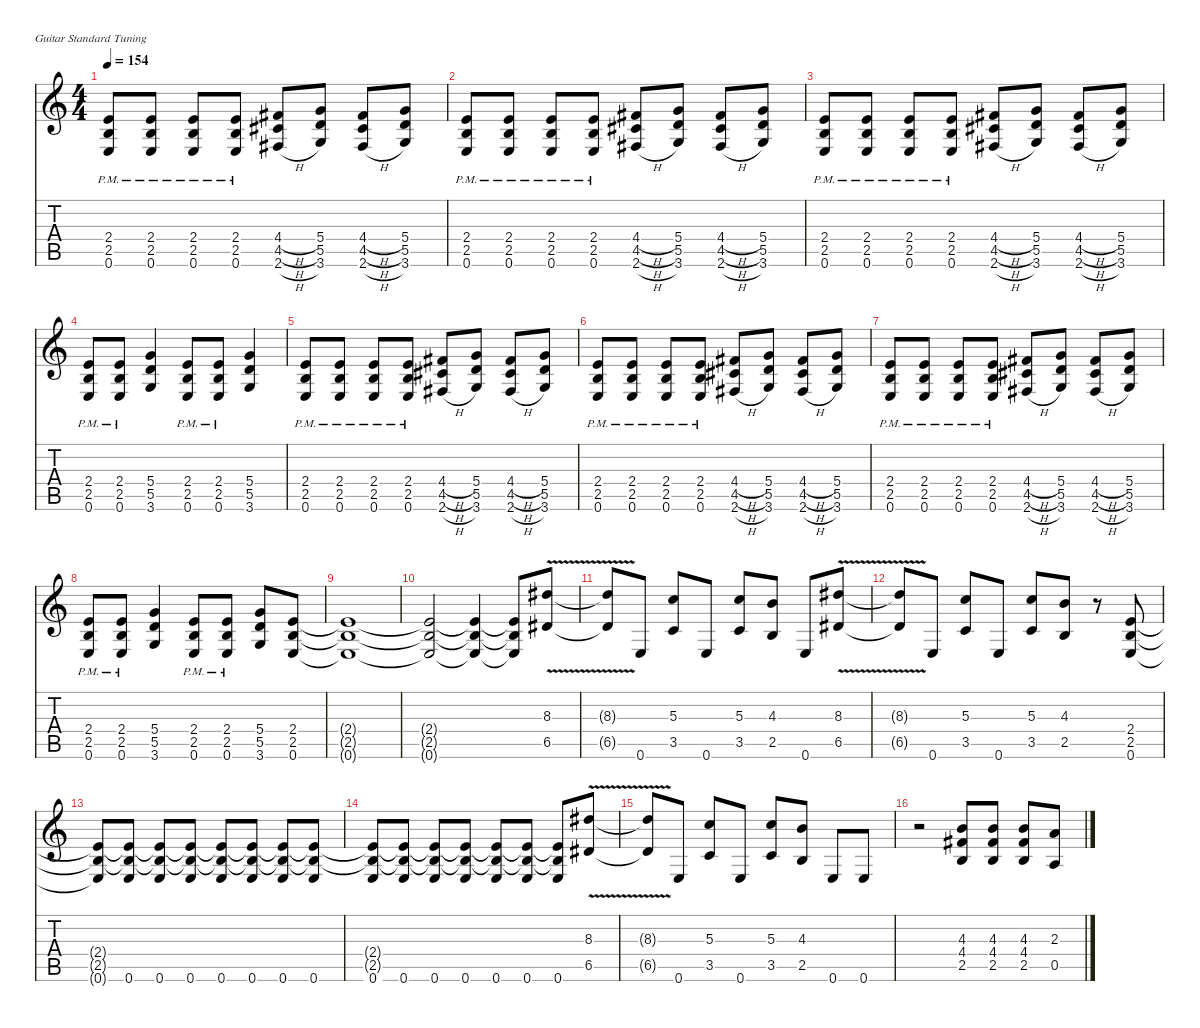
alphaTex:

\defaultSystemsLayout 4
\hideDynamics
\bracketExtendMode nobrackets
\singleTrackTrackNamePolicy hidden
\multiTrackTrackNamePolicy hidden
\firstSystemTrackNameMode fullname
\firstSystemTrackNameOrientation horizontal
\otherSystemsTrackNameOrientation horizontal
\track ("Guitar 1" "dist.guit.") {instrument distortionguitar}
\staff {score tabs}
\tuning (E4 B3 G3 D3 A2 E2)
\ts (4 4)
\tempo 154
\clef g2
\ks c
(2.4{pm} 2.5{pm} 0.6{pm}).8{dy f beam Up} (2.4{pm} 2.5{pm} 0.6{pm}).8{beam Up} (2.4{pm} 2.5{pm} 0.6{pm}).8{beam Up} (2.4{pm} 2.5{pm} 0.6{pm}).8{beam Up} (4.4{h acc #} 4.5{h acc #} 2.6{h acc #}).8{beam Up} (5.4 5.5 3.6).8{beam Up} (4.4{h acc #} 4.5{h acc #} 2.6{h acc #}).8{beam Up} (5.4 5.5 3.6).8{beam Up} |
(2.4{pm} 2.5{pm} 0.6{pm}).8{beam Up} (2.4{pm} 2.5{pm} 0.6{pm}).8{beam Up} (2.4{pm} 2.5{pm} 0.6{pm}).8{beam Up} (2.4{pm} 2.5{pm} 0.6{pm}).8{beam Up} (4.4{h acc #} 4.5{h acc #} 2.6{h acc #}).8{beam Up} (5.4 5.5 3.6).8{beam Up} (4.4{h acc #} 4.5{h acc #} 2.6{h acc #}).8{beam Up} (5.4 5.5 3.6).8{beam Up} |
(2.4{pm} 2.5{pm} 0.6{pm}).8{beam Up} (2.4{pm} 2.5{pm} 0.6{pm}).8{beam Up} (2.4{pm} 2.5{pm} 0.6{pm}).8{beam Up} (2.4{pm} 2.5{pm} 0.6{pm}).8{beam Up} (4.4{h acc #} 4.5{h acc #} 2.6{h acc #}).8{beam Up} (5.4 5.5 3.6).8{beam Up} (4.4{h acc #} 4.5{h acc #} 2.6{h acc #}).8{beam Up} (5.4 5.5 3.6).8{beam Up} |
(2.4{pm} 2.5{pm} 0.6{pm}).8{beam Up} (2.4{pm} 2.5{pm} 0.6{pm}).8{beam Up} (5.4 5.5 3.6).4{beam Up} (2.4{pm} 2.5{pm} 0.6{pm}).8{beam Up} (2.4{pm} 2.5{pm} 0.6{pm}).8{beam Up} (5.4 5.5 3.6).4{beam Up} |
(2.4{pm} 2.5{pm} 0.6{pm}).8{beam Up} (2.4{pm} 2.5{pm} 0.6{pm}).8{beam Up} (2.4{pm} 2.5{pm} 0.6{pm}).8{beam Up} (2.4{pm} 2.5{pm} 0.6{pm}).8{beam Up} (4.4{h acc #} 4.5{h acc #} 2.6{h acc #}).8{beam Up} (5.4 5.5 3.6).8{beam Up} (4.4{h acc #} 4.5{h acc #} 2.6{h acc #}).8{beam Up} (5.4 5.5 3.6).8{beam Up} |
(2.4{pm} 2.5{pm} 0.6{pm}).8{beam Up} (2.4{pm} 2.5{pm} 0.6{pm}).8{beam Up} (2.4{pm} 2.5{pm} 0.6{pm}).8{beam Up} (2.4{pm} 2.5{pm} 0.6{pm}).8{beam Up} (4.4{h acc #} 4.5{h acc #} 2.6{h acc #}).8{beam Up} (5.4 5.5 3.6).8{beam Up} (4.4{h acc #} 4.5{h acc #} 2.6{h acc #}).8{beam Up} (5.4 5.5 3.6).8{beam Up} |
(2.4{pm} 2.5{pm} 0.6{pm}).8{beam Up} (2.4{pm} 2.5{pm} 0.6{pm}).8{beam Up} (2.4{pm} 2.5{pm} 0.6{pm}).8{beam Up} (2.4{pm} 2.5{pm} 0.6{pm}).8{beam Up} (4.4{h acc #} 4.5{h acc #} 2.6{h acc #}).8{beam Up} (5.4 5.5 3.6).8{beam Up} (4.4{h acc #} 4.5{h acc #} 2.6{h acc #}).8{beam Up} (5.4 5.5 3.6).8{beam Up} |
(2.4{pm} 2.5{pm} 0.6{pm}).8{beam Up} (2.4{pm} 2.5{pm} 0.6{pm}).8{beam Up} (5.4 5.5 3.6).4{beam Up} (2.4{pm} 2.5{pm} 0.6{pm}).8{beam Up} (2.4{pm} 2.5{pm} 0.6{pm}).8{beam Up} (5.4 5.5 3.6).8{beam Up} (2.4 2.5 0.6).8{beam Up} |
(2.4{t} 2.5{t} 0.6{t}).1{beam Up} |
(2.4{t} 2.5{t} 0.6{t}).2{beam Up} (2.4{t} 2.5{t} 0.6{t}).4{beam Up} (2.4{t} 2.5{t} 0.6{t}).8{beam Up} (8.3{acc #} 6.5{v acc #}).8{beam Up} |
(8.3{v t acc #} 6.5{v t acc #}).8{beam Up} 0.6.8{beam Up} (5.3 3.5).8{beam Up} 0.6.8{beam Up} (5.3 3.5).8{beam Up} (4.3 2.5).8{beam Up} 0.6.8{beam Up} (8.3{acc #} 6.5{v acc #}).8{beam Up} |
(8.3{v t acc #} 6.5{v t acc #}).8{beam Up} 0.6.8{beam Up} (5.3 3.5).8{beam Up} 0.6.8{beam Up} (5.3 3.5).8{beam Up} (4.3 2.5).8{beam Up} r.8{beam Up} (2.4 2.5 0.6).8{beam Up} |
(2.4{t} 2.5{t} 0.6{t}).8{beam Up} (2.4{t} 2.5{t} 0.6).8{beam Up} (2.4{t} 2.5{t} 0.6).8{beam Up} (2.4{t} 2.5{t} 0.6).8{beam Up} (2.4{t} 2.5{t} 0.6).8{beam Up} (2.4{t} 2.5{t} 0.6).8{beam Up} (2.4{t} 2.5{t} 0.6).8{beam Up} (2.4{t} 2.5{t} 0.6).8{beam Up} |
(2.4{t} 2.5{t} 0.6).8{beam Up} (2.4{t} 2.5{t} 0.6).8{beam Up} (2.4{t} 2.5{t} 0.6).8{beam Up} (2.4{t} 2.5{t} 0.6).8{beam Up} (2.4{t} 2.5{t} 0.6).8{beam Up} (2.4{t} 2.5{t} 0.6).8{beam Up} (2.4{t} 2.5{t} 0.6).8{beam Up} (8.3{acc #} 6.5{v acc #}).8{beam Up} |
(8.3{v t acc #} 6.5{v t acc #}).8{beam Up} 0.6.8{beam Up} (5.3 3.5).8{beam Up} 0.6.8{beam Up} (5.3 3.5).8{beam Up} (4.3 2.5).8{beam Up} 0.6.8{beam Up} 0.6.8{beam Up} |
r.2{beam Down} (4.3 4.4{acc #} 2.5).8{beam Up} (4.3 4.4{acc #} 2.5).8{beam Up} (4.3 4.4{acc #} 2.5).8{beam Up} (2.3 0.5).8{beam Up}
